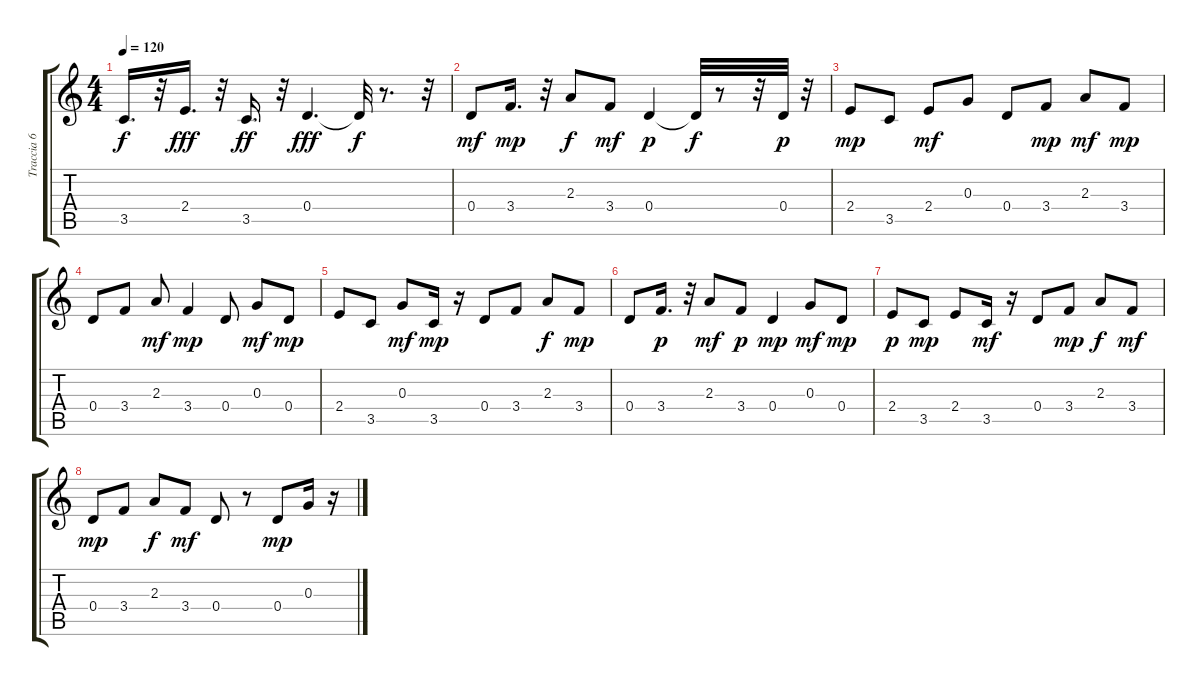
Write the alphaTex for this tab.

\track ("Traccia 6" "Traccia 6") {instrument electricguitarjazz}
\staff {score tabs}
\tuning (E4 B3 G3 D3 A2 E2) {hide}
\ts (4 4)
\tempo 120
\clef g2
\ks c
3.5{t}.16{d dy f} r.32 2.4.16{d dy fff} r.32 3.5.16{d dy ff} r.32 0.4.4{d dy fff} 0.4{t}.32{dy f} r.8{d} r.32 |
0.4.8{dy mf} 3.4.16{d dy mp} r.32 2.3.8{dy f} 3.4.8{dy mf} 0.4.4{dy p} 0.4{t}.32{dy f} r.8 r.32 0.4.32{dy p} r.32 |
2.4.8{dy mp} 3.5.8 2.4.8{dy mf} 0.3.8 0.4.8 3.4.8{dy mp} 2.3.8{dy mf} 3.4.8{dy mp} |
0.4.8 3.4.8 2.3.8{dy mf} 3.4.4{dy mp} 0.4.8 0.3.8{dy mf} 0.4.8{dy mp} |
2.4.8 3.5.8 0.3.8{dy mf} 3.5.16{dy mp} r.16 0.4.8 3.4.8 2.3.8{dy f} 3.4.8{dy mp} |
0.4.8 3.4.16{d dy p} r.32 2.3.8{dy mf} 3.4.8{dy p} 0.4.4{dy mp} 0.3.8{dy mf} 0.4.8{dy mp} |
2.4.8{dy p} 3.5.8{dy mp} 2.4.8 3.5.16{dy mf} r.16 0.4.8 3.4.8{dy mp} 2.3.8{dy f} 3.4.8{dy mf} |
0.4.8{dy mp} 3.4.8 2.3.8{dy f} 3.4.8{dy mf} 0.4.8 r.8 0.4.8{dy mp} 0.3.16 r.16
